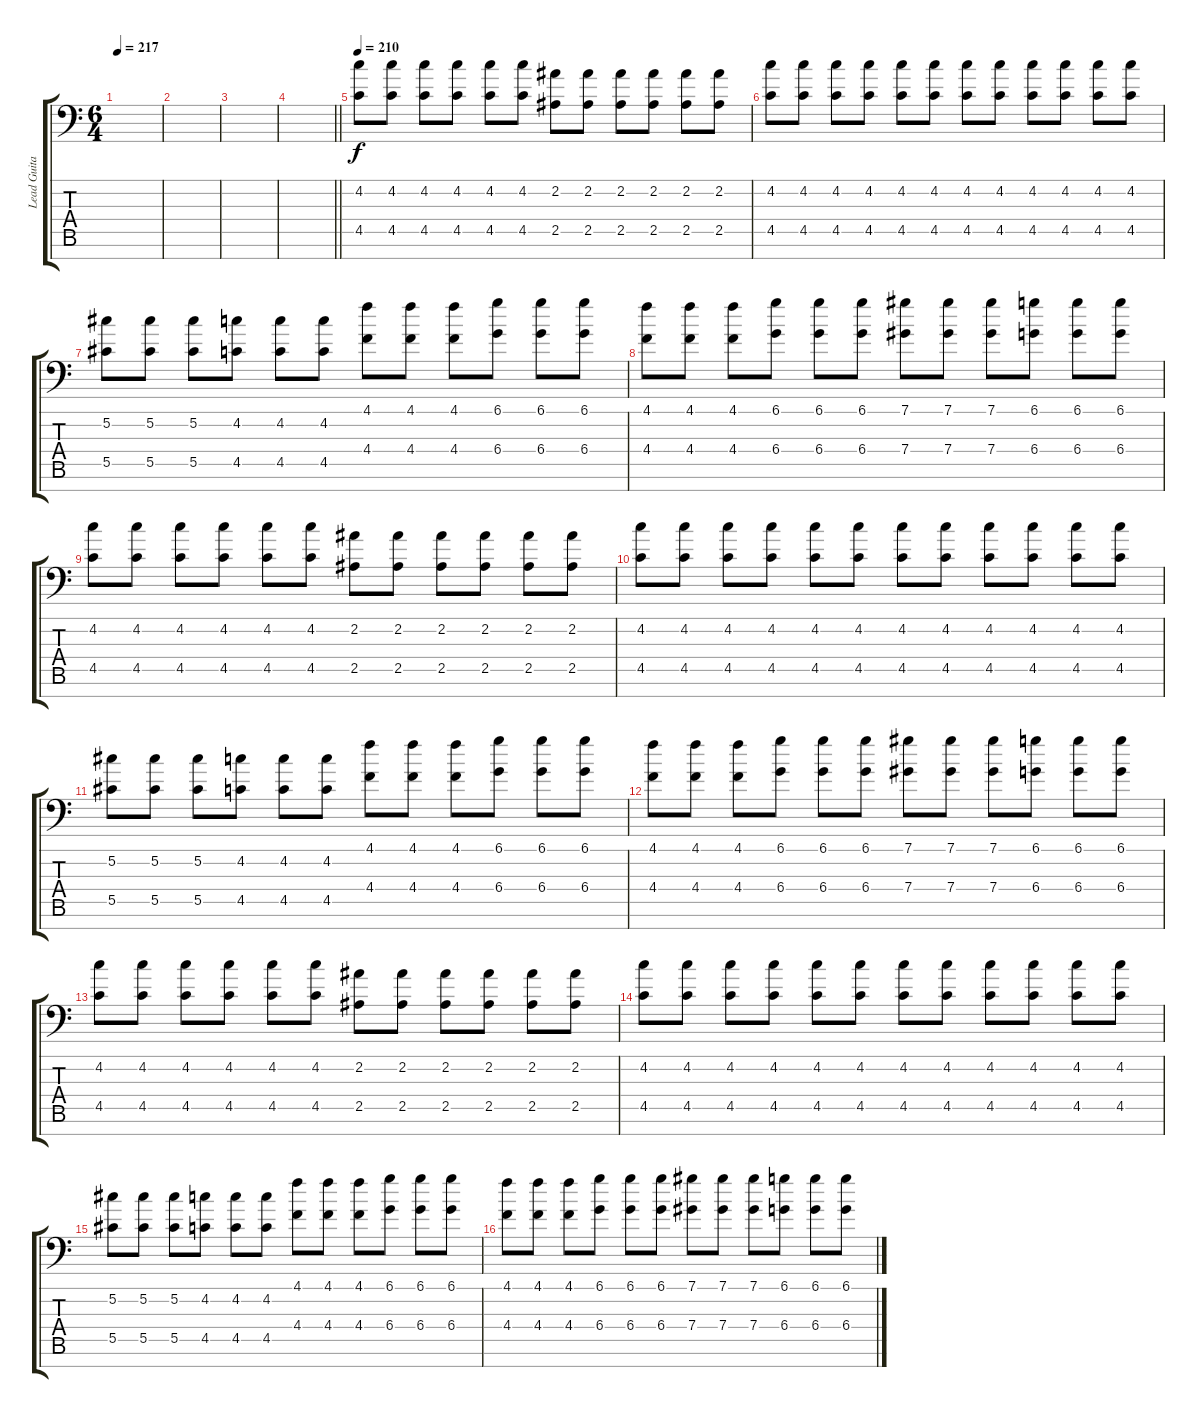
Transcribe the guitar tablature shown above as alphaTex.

\track ("Lead Guitar" "Lead Guita") {instrument electricguitarclean}
\staff {score tabs}
\tuning (Db4 Ab3 Eb3 Db3 Ab2 Eb2 Ab1) {hide}
\ts (6 4)
\tempo 217
\clef f4
\ks c
|
|
|
\barLineRight lightlight
|
\section ("" "")
\tempo 210
(4.2 4.5).8 (4.2 4.5).8 (4.2 4.5).8 (4.2 4.5).8 (4.2 4.5).8 (4.2 4.5).8 (2.2 2.5).8 (2.2 2.5).8 (2.2 2.5).8 (2.2 2.5).8 (2.2 2.5).8 (2.2 2.5).8 |
(4.2 4.5).8 (4.2 4.5).8 (4.2 4.5).8 (4.2 4.5).8 (4.2 4.5).8 (4.2 4.5).8 (4.2 4.5).8 (4.2 4.5).8 (4.2 4.5).8 (4.2 4.5).8 (4.2 4.5).8 (4.2 4.5).8 |
(5.2 5.5).8 (5.2 5.5).8 (5.2 5.5).8 (4.2 4.5).8 (4.2 4.5).8 (4.2 4.5).8 (4.1 4.4).8 (4.1 4.4).8 (4.1 4.4).8 (6.1 6.4).8 (6.1 6.4).8 (6.1 6.4).8 |
(4.1 4.4).8 (4.1 4.4).8 (4.1 4.4).8 (6.1 6.4).8 (6.1 6.4).8 (6.1 6.4).8 (7.1 7.4).8 (7.1 7.4).8 (7.1 7.4).8 (6.1 6.4).8 (6.1 6.4).8 (6.1 6.4).8 |
(4.2 4.5).8 (4.2 4.5).8 (4.2 4.5).8 (4.2 4.5).8 (4.2 4.5).8 (4.2 4.5).8 (2.2 2.5).8 (2.2 2.5).8 (2.2 2.5).8 (2.2 2.5).8 (2.2 2.5).8 (2.2 2.5).8 |
(4.2 4.5).8 (4.2 4.5).8 (4.2 4.5).8 (4.2 4.5).8 (4.2 4.5).8 (4.2 4.5).8 (4.2 4.5).8 (4.2 4.5).8 (4.2 4.5).8 (4.2 4.5).8 (4.2 4.5).8 (4.2 4.5).8 |
(5.2 5.5).8 (5.2 5.5).8 (5.2 5.5).8 (4.2 4.5).8 (4.2 4.5).8 (4.2 4.5).8 (4.1 4.4).8 (4.1 4.4).8 (4.1 4.4).8 (6.1 6.4).8 (6.1 6.4).8 (6.1 6.4).8 |
(4.1 4.4).8 (4.1 4.4).8 (4.1 4.4).8 (6.1 6.4).8 (6.1 6.4).8 (6.1 6.4).8 (7.1 7.4).8 (7.1 7.4).8 (7.1 7.4).8 (6.1 6.4).8 (6.1 6.4).8 (6.1 6.4).8 |
(4.2 4.5).8 (4.2 4.5).8 (4.2 4.5).8 (4.2 4.5).8 (4.2 4.5).8 (4.2 4.5).8 (2.2 2.5).8 (2.2 2.5).8 (2.2 2.5).8 (2.2 2.5).8 (2.2 2.5).8 (2.2 2.5).8 |
(4.2 4.5).8 (4.2 4.5).8 (4.2 4.5).8 (4.2 4.5).8 (4.2 4.5).8 (4.2 4.5).8 (4.2 4.5).8 (4.2 4.5).8 (4.2 4.5).8 (4.2 4.5).8 (4.2 4.5).8 (4.2 4.5).8 |
(5.2 5.5).8 (5.2 5.5).8 (5.2 5.5).8 (4.2 4.5).8 (4.2 4.5).8 (4.2 4.5).8 (4.1 4.4).8 (4.1 4.4).8 (4.1 4.4).8 (6.1 6.4).8 (6.1 6.4).8 (6.1 6.4).8 |
(4.1 4.4).8 (4.1 4.4).8 (4.1 4.4).8 (6.1 6.4).8 (6.1 6.4).8 (6.1 6.4).8 (7.1 7.4).8 (7.1 7.4).8 (7.1 7.4).8 (6.1 6.4).8 (6.1 6.4).8 (6.1 6.4).8
